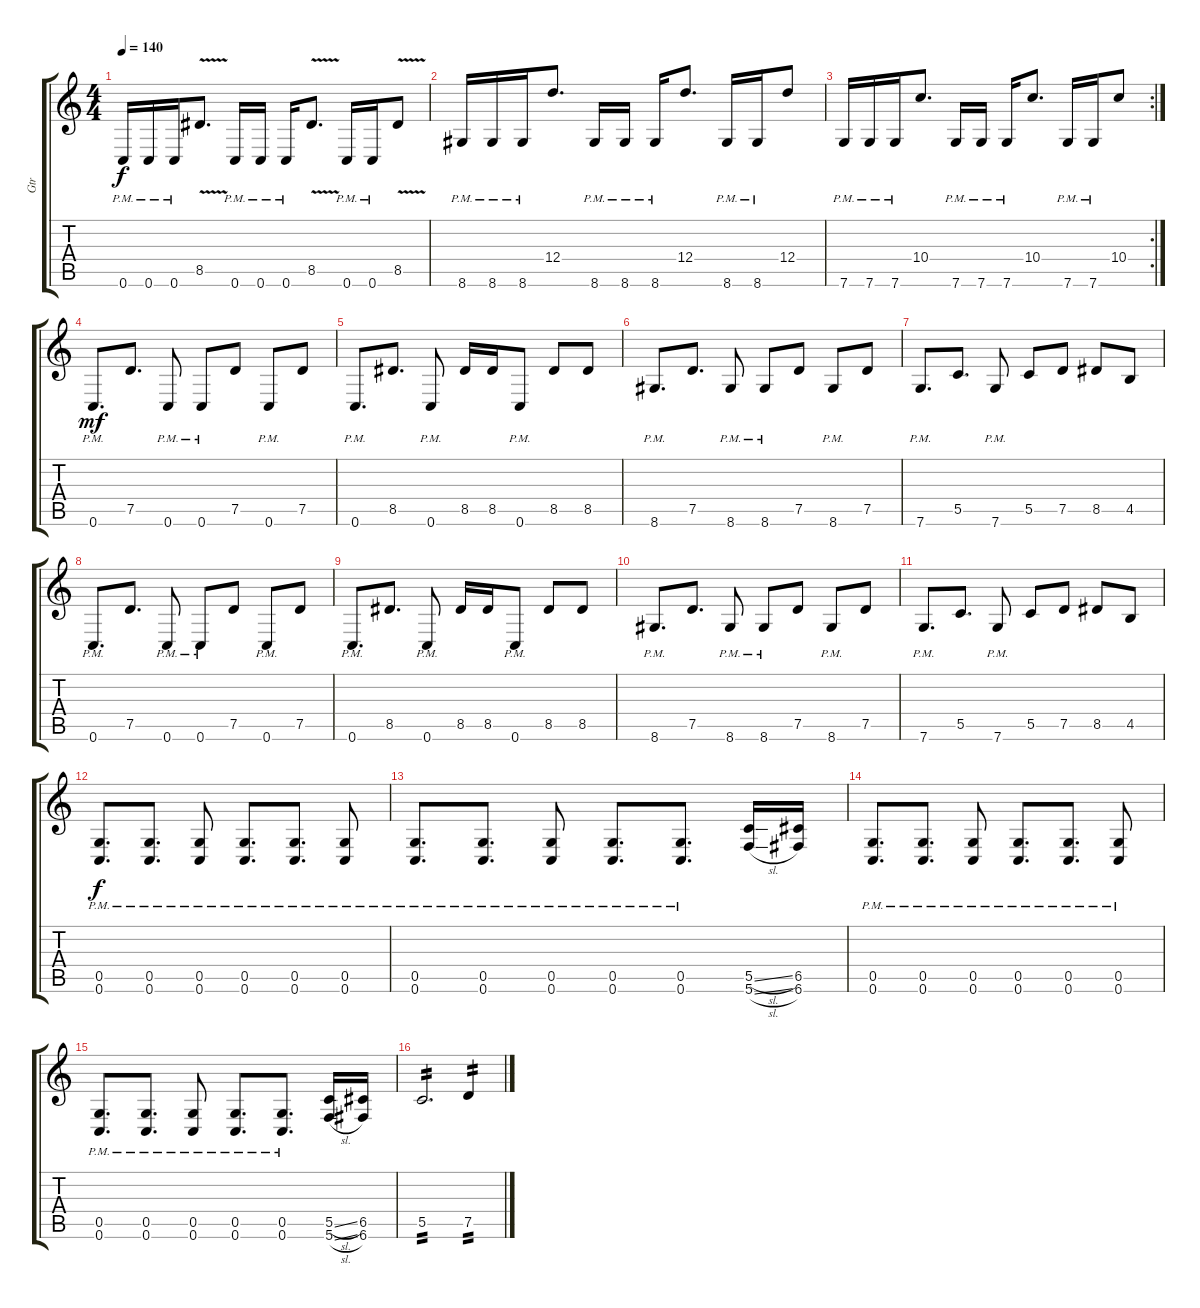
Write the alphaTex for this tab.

\track ("Gtr" "Gtr") {instrument distortionguitar}
\staff {score tabs}
\tuning (E4 B3 G3 D3 G2 C2) {hide}
\ts (4 4)
\tempo 140
\clef g2
\ks c
0.6{pm}.16{dy f} 0.6{pm}.16 0.6{pm}.16 8.5{v}.8{d} 0.6{pm}.16 0.6{pm}.16 0.6{pm}.16 8.5{v}.8{d} 0.6{pm}.16 0.6{pm}.16 8.5{v}.8 |
8.6{pm}.16 8.6{pm}.16 8.6{pm}.16 12.4.8{d} 8.6{pm}.16 8.6{pm}.16 8.6{pm}.16 12.4.8{d} 8.6{pm}.16 8.6{pm}.16 12.4.8 |
\rc 2
7.6{pm}.16 7.6{pm}.16 7.6{pm}.16 10.4.8{d} 7.6{pm}.16 7.6{pm}.16 7.6{pm}.16 10.4.8{d} 7.6{pm}.16 7.6{pm}.16 10.4.8 |
0.6{pm}.8{d dy mf} 7.5.8{d} 0.6{pm}.8 0.6{pm}.8 7.5.8 0.6{pm}.8 7.5.8 |
0.6{pm}.8{d} 8.5.8{d} 0.6{pm}.8 8.5.16 8.5.16 0.6{pm}.8 8.5.8 8.5.8 |
8.6{pm}.8{d} 7.5.8{d} 8.6{pm}.8 8.6{pm}.8 7.5.8 8.6{pm}.8 7.5.8 |
7.6{pm}.8{d} 5.5.8{d} 7.6{pm}.8 5.5.8 7.5.8 8.5.8 4.5.8 |
0.6{pm}.8{d} 7.5.8{d} 0.6{pm}.8 0.6{pm}.8 7.5.8 0.6{pm}.8 7.5.8 |
0.6{pm}.8{d} 8.5.8{d} 0.6{pm}.8 8.5.16 8.5.16 0.6{pm}.8 8.5.8 8.5.8 |
8.6{pm}.8{d} 7.5.8{d} 8.6{pm}.8 8.6{pm}.8 7.5.8 8.6{pm}.8 7.5.8 |
7.6{pm}.8{d} 5.5.8{d} 7.6{pm}.8 5.5.8 7.5.8 8.5.8 4.5.8 |
(0.5{pm} 0.6{pm}).8{d dy f} (0.5{pm} 0.6{pm}).8{d} (0.5{pm} 0.6{pm}).8 (0.5{pm} 0.6{pm}).8{d} (0.5{pm} 0.6{pm}).8{d} (0.5{pm} 0.6{pm}).8 |
(0.5{pm} 0.6{pm}).8{d} (0.5{pm} 0.6{pm}).8{d} (0.5{pm} 0.6{pm}).8 (0.5{pm} 0.6{pm}).8{d} (0.5{pm} 0.6{pm}).8{d} (5.5{sl} 5.6{sl}).16 (6.5 6.6).16 |
(0.5{pm} 0.6{pm}).8{d} (0.5{pm} 0.6{pm}).8{d} (0.5{pm} 0.6{pm}).8 (0.5{pm} 0.6{pm}).8{d} (0.5{pm} 0.6{pm}).8{d} (0.5{pm} 0.6{pm}).8 |
(0.5{pm} 0.6{pm}).8{d} (0.5{pm} 0.6{pm}).8{d} (0.5{pm} 0.6{pm}).8 (0.5{pm} 0.6{pm}).8{d} (0.5{pm} 0.6{pm}).8{d} (5.5{sl} 5.6{sl}).16 (6.5 6.6).16 |
5.5.2{d tp 2} 7.5.4{tp 2}
